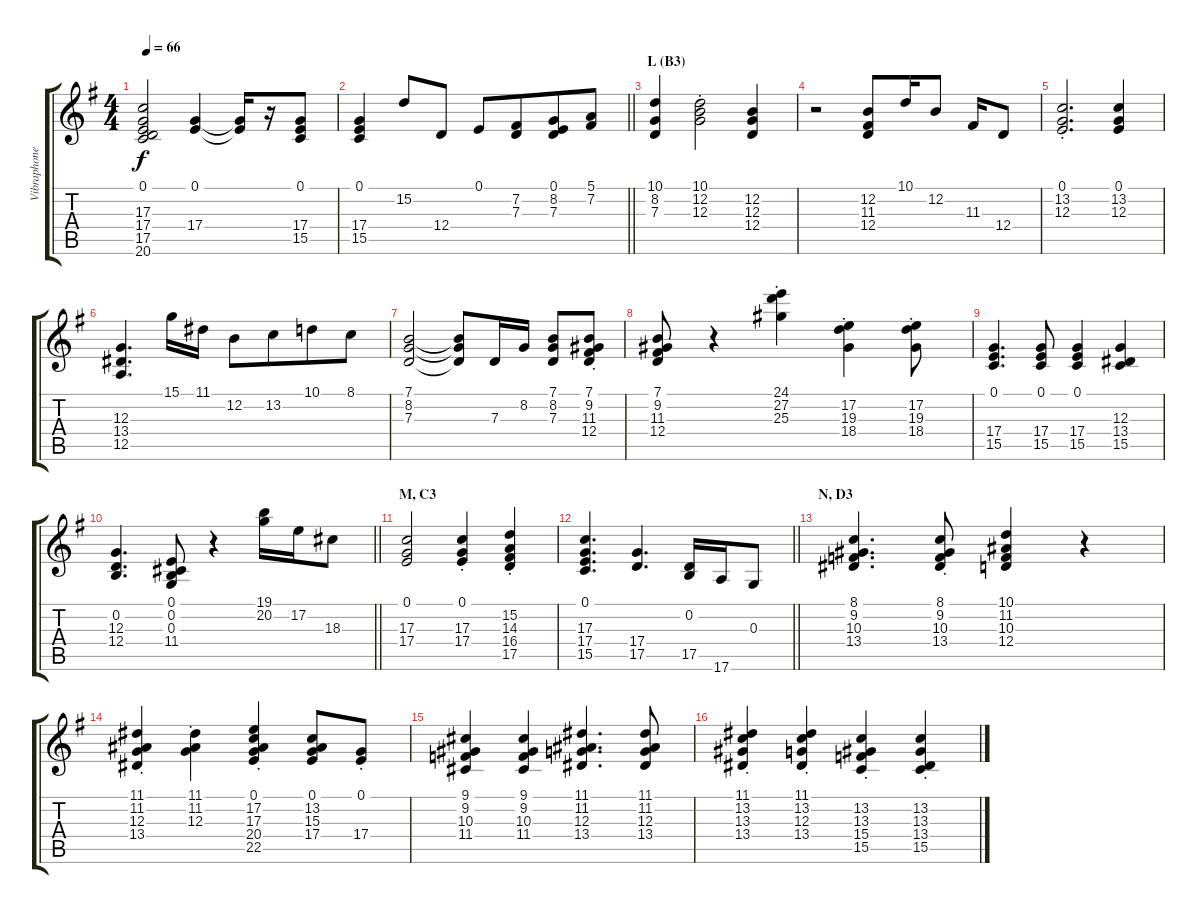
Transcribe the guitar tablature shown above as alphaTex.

\track ("Vibraphone: Ray Cooper" "Vibraphone") {instrument vibraphone}
\staff {score tabs}
\tuning (E4 B3 G3 D3 A2 E2) {hide}
\ts (4 4)
\tempo 66
\clef g2
\ks g
(0.1 17.3 17.4 17.5 20.6).2{dy f} (0.1 17.4).4 (0.1{t} 17.4{t}).16 r.16 (0.1 17.4 15.5).8 |
\barLineRight lightlight
(0.1 17.4 15.5).4 15.2.8 12.4.8 0.1.8 (7.2 7.3).8{beam merge} (0.1 8.2 7.3).8 (5.1 7.2).8 |
\section ("" "L (B3)")
(10.1 8.2 7.3).4 (10.1{st} 12.2{st} 12.3{st}).2 (12.2 12.3 12.4).4 |
r.2 (12.2 11.3 12.4).8 10.1.16 12.2.8 11.3.16 12.4.8 |
(0.1{st} 13.2{st} 12.3{st}).2{d} (0.1 13.2 12.3).4 |
(12.3 13.4 12.5).4{d} 15.1.16 11.1.16 12.2.8 13.2.8{beam merge} 10.1.8 8.1.8 |
(7.1 8.2 7.3).2 (7.1{t} 8.2{t} 7.3{t}).8 7.3.16 8.2.16 (7.1 8.2 7.3).8 (7.1{st} 9.2{st} 11.3{st} 12.4{st}).8 |
(7.1 9.2 11.3 12.4).8 r.4 (24.1{st} 27.2{st} 25.3{st}).4 (17.2{st} 19.3{st} 18.4{st}).4 (17.2{st} 19.3{st} 18.4{st}).8 |
(0.1 17.4 15.5).4{d} (0.1 17.4 15.5).8 (0.1 17.4 15.5).4 (12.3 13.4 15.5).4 |
\barLineRight lightlight
(0.2 12.3 12.4).4{d} (0.1 0.2 0.3 11.4).8 r.4 (19.1 20.2).16 17.2.16 18.3.8 |
\section ("" "M, C3")
(0.1 17.3 17.4).2 (0.1{st} 17.3{st} 17.4{st}).4 (15.2{st} 14.3{st} 16.4{st} 17.5{st}).4 |
\barLineRight lightlight
(0.1 17.3 17.4 15.5).4{d} (17.4 17.5).4{d} (0.2 17.5).16 17.6.16 0.3.8 |
\section ("" "N, D3")
(8.1 9.2 10.3 13.4).4{d} (8.1{st} 9.2{st} 10.3{st} 13.4{st}).8 (10.1 11.2 10.3 12.4).4 r.4 |
(11.1{st} 11.2{st} 12.3{st} 13.4{st}).4 (11.1{st} 11.2{st} 12.3{st}).4 (0.1{st} 17.2{st} 17.3{st} 20.4{st} 22.5{st}).4 (0.1 13.2 15.3 17.4).8 (0.1{st} 17.4{st}).8 |
(9.1 9.2 10.3 11.4).4 (9.1 9.2 10.3 11.4).4 (11.1 11.2 12.3 13.4).4{d} (11.1 11.2 12.3 13.4).8 |
(11.1{st} 13.2{st} 13.3{st} 13.4{st}).4 (11.1{st} 13.2{st} 12.3{st} 13.4{st}).4 (13.2{st} 13.3{st} 15.4{st} 15.5{st}).4 (13.2{st} 13.3{st} 13.4{st} 15.5{st}).4
